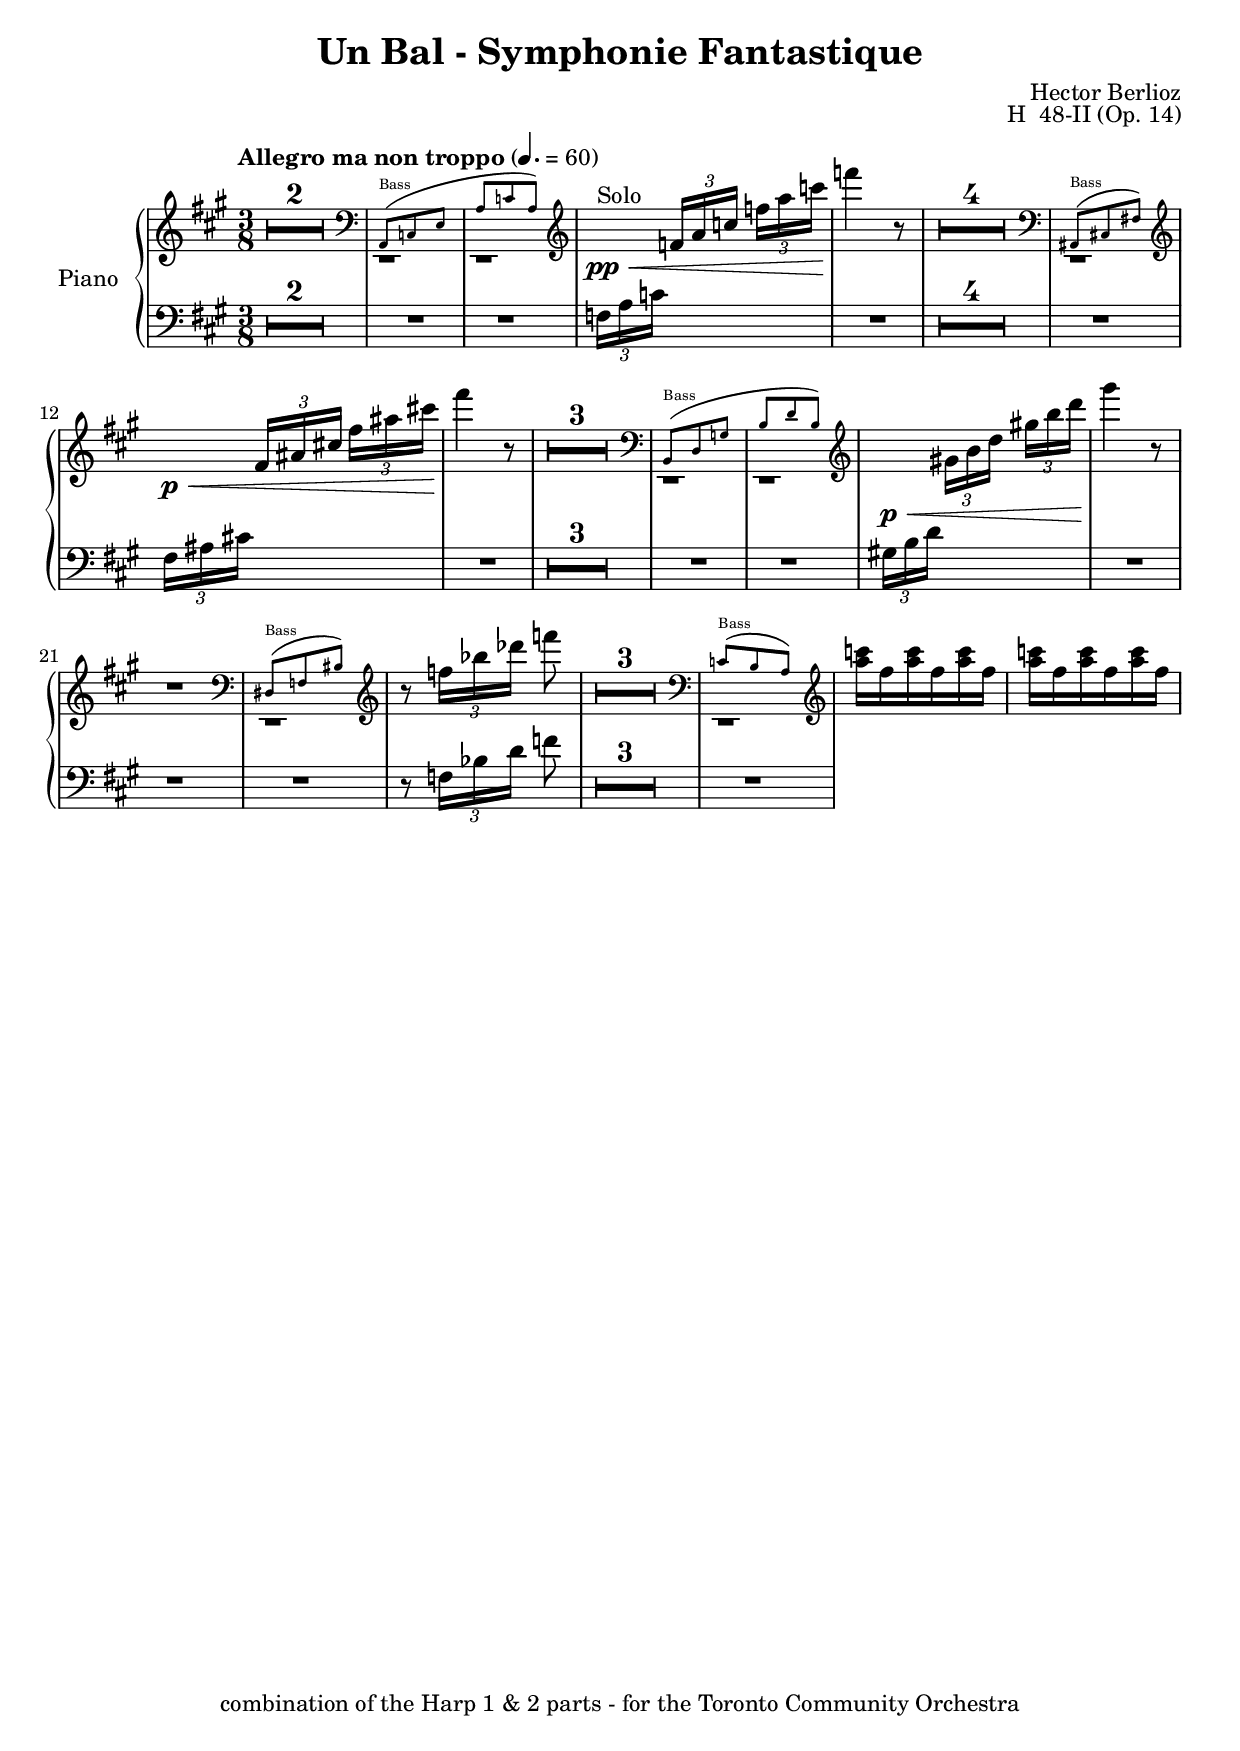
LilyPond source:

\version "2.22.0"
% \include "english.ly"

\header {
    title = "Un Bal - Symphonie Fantastique"
    composer = "Hector Berlioz"
    opus = "H  48-II (Op. 14)"
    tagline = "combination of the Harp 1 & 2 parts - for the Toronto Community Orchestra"
}

\layout {
    \context {
        \Score
        markFormatter = #format-mark-circle-barnumbers
    }
  }

global = {
    \key a \major
    \time 3/8
    \accidentalStyle default
    \override MultiMeasureRest.expand-limit = #1
    \override TupletBracket.bracket-visibility = #'if-no-beam
}

lower = \compressMMRests { \relative c {
        \global
        \clef bass
    
        R1*3/8*4 \tuplet 3/2 {f16 [a c]} s4 
        R1*3/8*6 \tuplet 3/2 {fis,16 [ais! cis!]} s4
        R1*3/8*6 \tuplet 3/2 {gis!16 [b d]} s4
        R1*3/8*3 r8 \tuplet 3/2 {f,16 [bes d]} f8
        R1*3/8*4
    }}

upper = \compressMMRests { \relative c {
    \global
    \clef treble
    \tempo "Allegro ma non troppo" 4. = 60

    R1*3/8*2
    <<
        \repeat unfold 2 {d,1*3/8\rest}
        \new CueVoice \relative c {
            \clef bass
            \stemUp a8^"Bass" ^(c e a c a)
        }
    >>
    \clef treble s8\pp^"Solo"\< \tuplet 3/2 {f''16[ a c]} \tuplet 3/2 {f16[ a c]} f4\! r8
    R1*3/8*4
     <<
        {d,,,,1*3/8\rest}
        \new CueVoice \relative c {
            \clef bass
            \stemUp ais8^"Bass" ^(cis! fis!)
        }
    >>
    \clef treble s8\p\< \tuplet 3/2 {fis''16 [ais! cis!]} \tuplet 3/2 {fis [ais! cis!]}
    fis4\! r8 R1*3/8*3
    <<
        \repeat unfold 2 {d,,,,1*3/8\rest}
        \new CueVoice \relative c {
            \clef bass
            \stemUp b8^"Bass" ^(d g b d b)
        }
    >>
    \clef treble s8\p\< \tuplet 3/2 {gis''!16[ b d]} \tuplet 3/2 {gis!16[ b d]} gis4\! r8
    R1*3/8
    <<
        {d,,,,1*3/8\rest}
        \new CueVoice \relative c {
            \clef bass
            \stemUp dis8^"Bass" ^(f bis)
        }
    >>
    \clef treble r8 \tuplet 3/2 {f'''16 [bes des]} f8 R1*3/8*3
    <<
        {d,,,,1*3/8\rest}
        \new CueVoice \relative c {
            \clef bass
            \stemUp c'8^"Bass" ^(b a)
        }
    >>
    \clef treble \repeat unfold 6 {<a'''' c>16 fis}
}}

\score {
  \new PianoStaff \with { instrumentName = "Piano" }
  <<
    \new Staff = "upper" \upper
    \new Staff = "lower" \lower
  >>
  \layout { }
  \midi { }
}